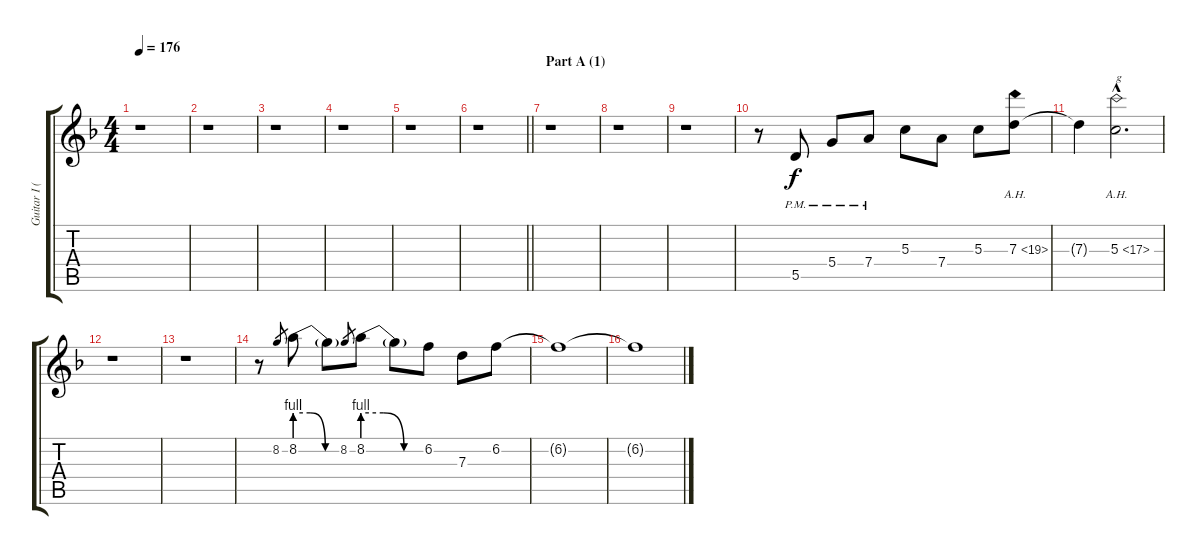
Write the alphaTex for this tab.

\track ("Guitar I (Daita)" "Guitar I (") {instrument distortionguitar}
\staff {score tabs}
\tuning (E4 B3 G3 D3 A2 D2) {hide}
\ts (4 4)
\tempo 176
\clef g2
\ks f
r.1{dy f} |
r.1 |
r.1 |
r.1 |
r.1 |
\barLineRight lightlight
r.1 |
\section ("" "Part A (1)")
r.1 |
r.1 |
r.1 |
r.8 5.5{pm}.8 5.4{pm}.8 7.4{pm}.8 5.3.8 7.4.8 5.3.8 7.3{ah 12}.8 |
7.3{t}.4 5.3{ah 12 hac}.2{d txt "g"} |
r.1 |
r.1 |
r.8 8.2.8{gr} 8.2{be (custom 0 4 20 4 40 0 60 0)}.8 8.2{t}.8 8.2.8{gr} 8.2{be (custom 0 4 20 4 40 0 60 0)}.8 8.2{t}.8 6.2.8 7.3.8 6.2.8 |
6.2{t}.1 |
6.2{t}.1
